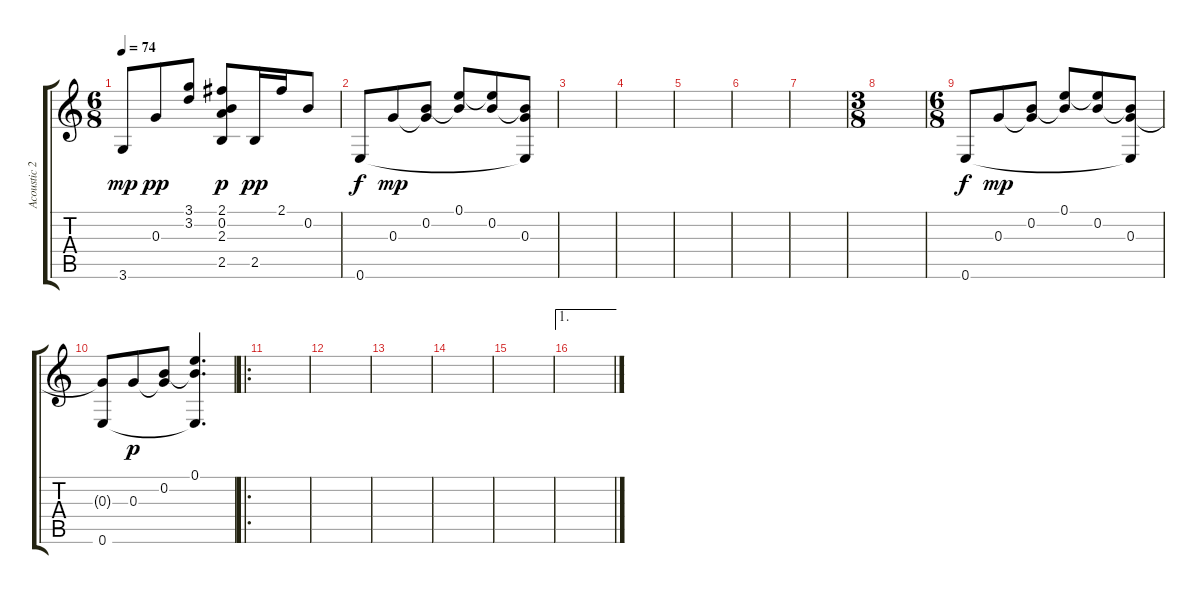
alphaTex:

\track ("Acoustic 2" "Acoustic 2") {instrument acousticguitarnylon}
\staff {score tabs}
\tuning (E4 B3 G3 D3 A2 E2) {hide}
\ts (6 8)
\tempo 74
\clef g2
\ks c
3.6.8{dy mp} 0.3.8{dy pp} (3.1 3.2).8 (2.1 0.2 2.3 2.5).8{dy p} 2.5.16{dy pp} 2.1.16 0.2.8 |
0.6.8{dy f} 0.3.8{dy mp} (0.2 0.3{t}).8 (0.1 0.2{t}).8 (0.1{t} 0.2).8 (0.2{t} 0.3 0.6{t}).8 |
|
|
|
|
|
\ts (3 8)
|
\ts (6 8)
0.6.8{dy f} 0.3.8{dy mp} (0.2 0.3{t}).8 (0.1 0.2{t}).8 (0.1{t} 0.2).8 (0.2{t} 0.3 0.6{t}).8 |
(0.3{t} 0.6).8 0.3.8{dy p} (0.2 0.3{t}).8 (0.1 0.2{t} 0.6{t}).4{d} |
\ro
|
|
|
|
|
\ae 1
